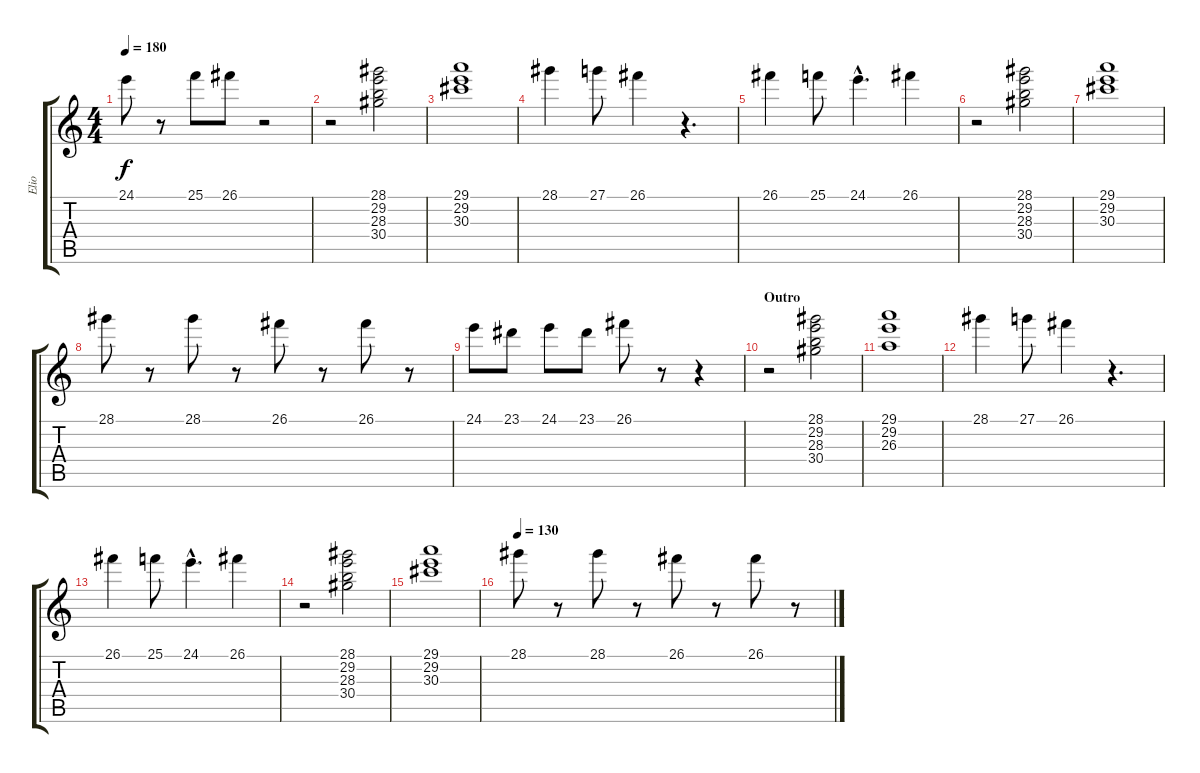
\track ("Elio" "Elio") {instrument rockorgan}
\staff {score tabs}
\tuning (E4 B3 G3 D3 A2 E2) {hide}
\ts (4 4)
\tempo 180
\clef g2
\ks c
24.1.8{dy f} r.8 25.1.8 26.1.8 r.2 |
r.2{volume 6} (28.1 29.2 28.3 30.4).2 |
(29.1 29.2 30.3).1 |
28.1.4 27.1.8 26.1.4 r.4{d} |
26.1.4 25.1.8 24.1{hac}.4{d} 26.1.4 |
r.2{volume 4} (28.1 29.2 28.3 30.4).2 |
(29.1 29.2 30.3).1 |
28.1.8 r.8 28.1.8 r.8 26.1.8 r.8 26.1.8 r.8 |
24.1.8 23.1.8 24.1.8 23.1.8 26.1.8 r.8 r.4 |
\section ("" "Outro")
r.2{volume 2} (28.1 29.2 28.3 30.4).2 |
(29.1 29.2 26.3).1 |
28.1.4 27.1.8 26.1.4 r.4{d} |
26.1.4 25.1.8 24.1{hac}.4{d} 26.1.4 |
r.2{volume 0} (28.1 29.2 28.3 30.4).2 |
(29.1 29.2 30.3).1 |
\tempo 130
28.1.8 r.8 28.1.8 r.8 26.1.8 r.8 26.1.8 r.8
